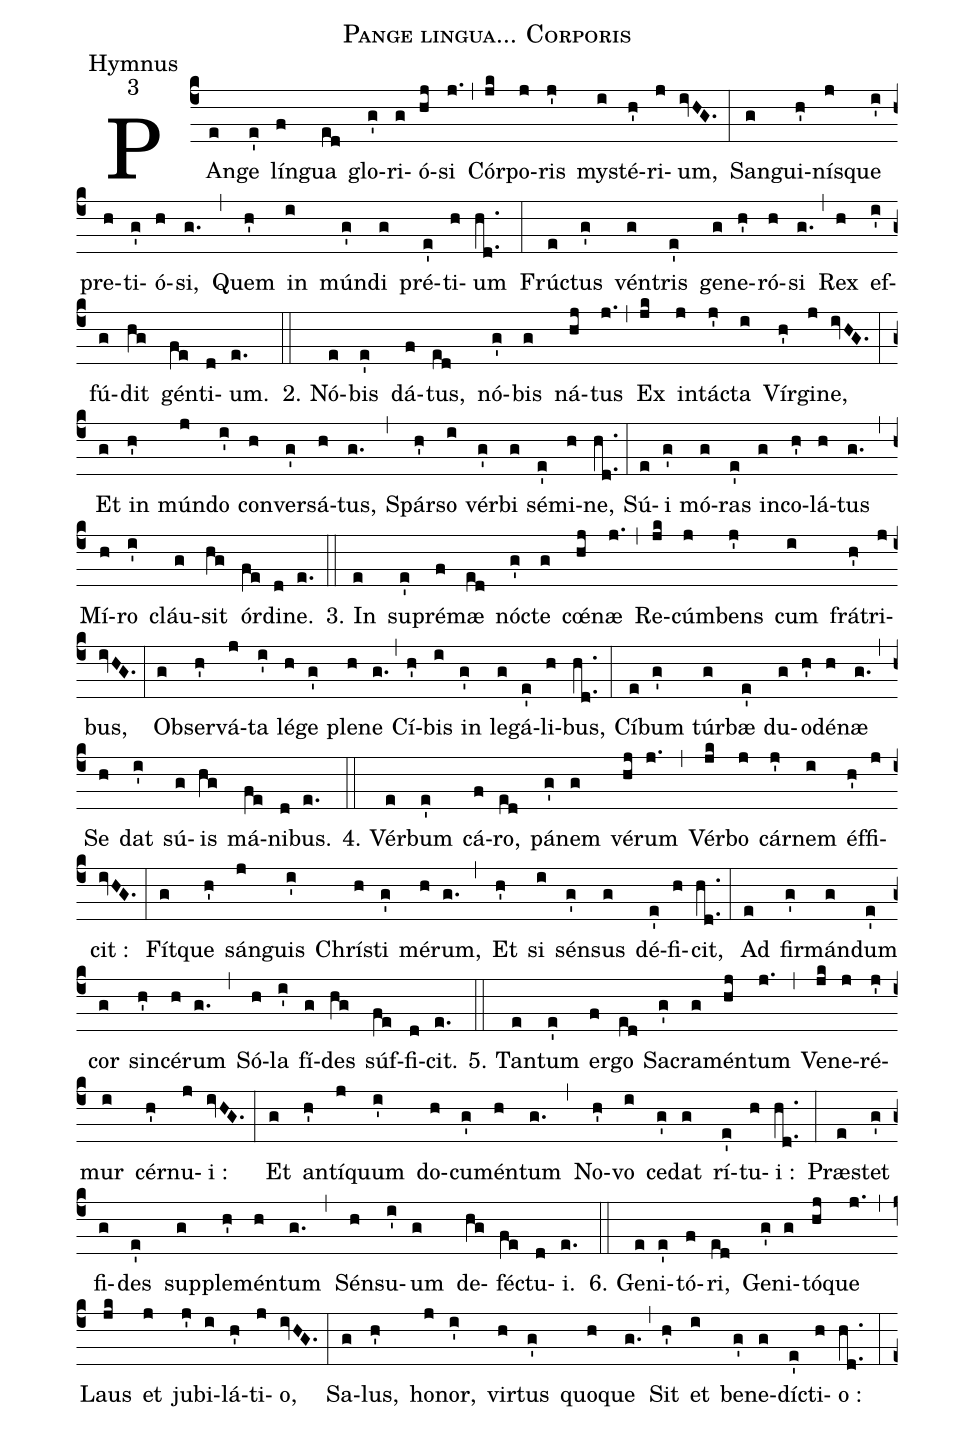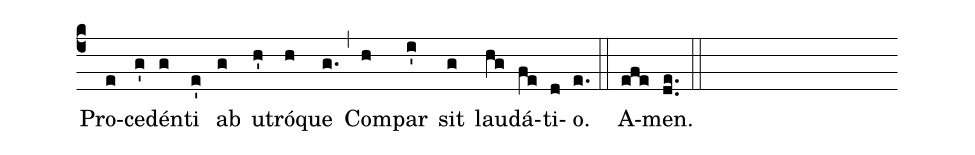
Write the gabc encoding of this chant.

name:Pange lingua... Corporis;
office-part:Hymnus;
mode:3;
%%
(c4) PAn(e)ge(e') lín(f)gua(ed) glo(g')ri(g)ó(hj)si(j.) (,) Cór(jk)po(j)ris(j') my(i)sté(h')ri(j)um,(ivHG.) (:) San(g)gui(h')nís(j)que(i') pre(h)ti(g')ó(h)si,(g.) (,) Quem(h') in(i) mún(g')di(g) pré(e')ti(h)um(hd..) (:) Frú(e)ctus(g') vén(g)tris(e') ge(g)ne(h')ró(h)si(g.) (,) Rex(h) ef(i')fú(g)dit(hg) gén(fe)ti(d)um.(e.) (::)

2. Nó(e)bis(e') dá(f)tus,(ed) nó(g')bis(g) ná(hj)tus(j.) (,) Ex(jk) in(j)tá(j')cta(i) Vír(h')gi(j)ne,(ivHG.) (:) Et(g) in(h') mún(j)do(i') con(h)ver(g')sá(h)tus,(g.) (,) Spár(h')so(i) vér(g')bi(g) sé(e')mi(h)ne,(hd..) (:) Sú(e)i(g') mó(g)ras(e') in(g)co(h')lá(h)tus(g.) (,) Mí(h)ro(i') cláu(g)sit(hg) ór(fe)di(d)ne.(e.) (::)

3. In(e) su(e')pré(f)mæ(ed) nó(g')cte(g) cœ́(hj)næ(j.) (,) Re(jk)cúm(j)bens(j') cum(i) frá(h')tri(j)bus,(ivHG.) (:) Ob(g)ser(h')vá(j)ta(i') lé(h)ge(g') ple(h)ne(g.) (,) Cí(h')bis(i) in(g') le(g)gá(e')li(h)bus,(hd..) (:) Cí(e)bum(g') túr(g)bæ(e') du(g)o(h')dé(h)næ(g.) (,) Se(h) dat(i') sú(g)is(hg) má(fe)ni(d)bus.(e.) (::)

4. Vér(e)bum(e') cá(f)ro,(ed) pá(g')nem(g) vé(hj)rum(j.) (,) Vér(jk)bo(j) cár(j')nem(i) éf(h')fi(j)cit :(ivHG.) (:) Fít(g)que(h') sán(j)guis(i') Chrí(h)sti(g') mé(h)rum,(g.) (,) Et(h') si(i) sén(g')sus(g) dé(e')fi(h)cit,(hd..) (:) Ad(e) fir(g')mán(g)dum(e') cor(g) sin(h')cé(h)rum(g.) (,) Só(h)la(i') fí(g)des(hg) súf(fe)fi(d)cit.(e.) (::)

5. Tan(e)tum(e') er(f)go(ed) Sa(g')cra(g)mén(hj)tum(j.) (,) Ve(jk)ne(j)ré(j')mur(i) cér(h')nu(j)i :(ivHG.) (:) Et(g) an(h')tí(j)quum(i') do(h)cu(g')mén(h)tum(g.) (,) No(h')vo(i) ce(g')dat(g) rí(e')tu(h)i :(hd..) (:) Præ(e)stet(g') fi(g)des(e') sup(g)ple(h')mén(h)tum(g.) (,) Sén(h)su(i')um(g) de(hg)fé(fe)ctu(d)i.(e.) (::)

6. Ge(e)ni(e')tó(f)ri,(ed) Ge(g')ni(g)tó(hj)que(j.) (,) Laus(jk) et(j) ju(j')bi(i)lá(h')ti(j)o,(ivHG.) (:) Sa(g)lus,(h') ho(j)nor,(i') vir(h)tus(g') quo(h)que(g.) (,) Sit(h') et(i) be(g')ne(g)dí(e')cti(h)o :(hd..) (:) Pro(e)ce(g')dén(g)ti(e') ab(g) u(h')tró(h)que(g.) (,) Com(h)par(i') sit(g) lau(hg)dá(fe)ti(d)o.(e.) (::) A(efe)men.(de..) (::)
